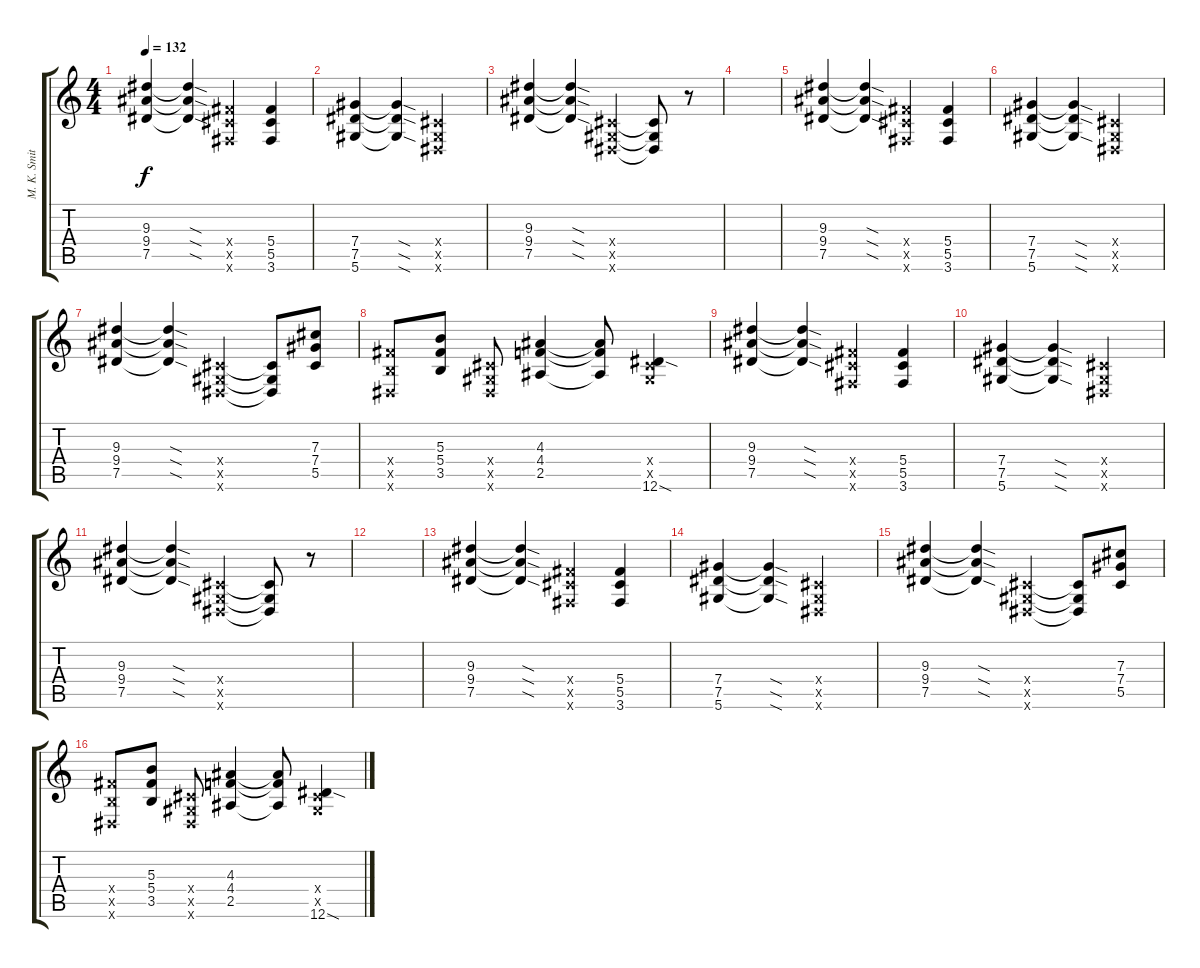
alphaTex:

\track ("M. K. Smith" "M. K. Smit") {instrument distortionguitar}
\staff {score tabs}
\tuning (Eb4 Bb3 Gb3 Db3 Ab2 Eb2) {hide}
\ts (4 4)
\tempo 132
\clef g2
\ks c
(9.3 9.4 7.5).4{dy f} (9.3{sod t} 9.4{sod t} 7.5{sod t}).4 (5.4{x} 5.5{x} 3.6{x}).4 (5.4 5.5 3.6).4 |
(7.4 7.5 5.6).4 (7.4{sod t} 7.5{sod t} 5.6{sod t}).4 (0.4{x} 0.5{x} 0.6{x}).2 |
(9.3 9.4 7.5).4 (9.3{sod t} 9.4{sod t} 7.5{sod t}).4 (0.4{x} 0.5{x} 0.6{x}).4 (0.4{t} 0.5{t} 0.6{t}).8 r.8 |
|
(9.3 9.4 7.5).4 (9.3{sod t} 9.4{sod t} 7.5{sod t}).4 (5.4{x} 5.5{x} 3.6{x}).4 (5.4 5.5 3.6).4 |
(7.4 7.5 5.6).4 (7.4{sod t} 7.5{sod t} 5.6{sod t}).4 (0.4{x} 0.5{x} 0.6{x}).2 |
(9.3 9.4 7.5).4 (9.3{sod t} 9.4{sod t} 7.5{sod t}).4 (0.4{x} 0.5{x} 0.6{x}).4 (0.4{t} 0.5{t} 0.6{t}).8 (7.3 7.4 5.5).8 |
(5.4{x} 3.5{x} 0.6{x}).8 (5.3 5.4 3.5).8 (0.4{x} 0.5{x} 0.6{x}).8 (4.3 4.4 2.5).4 (4.3{t} 4.4{t} 2.5{t}).8 (0.4{x} 0.5{x} 12.6{sod}).4 |
(9.3 9.4 7.5).4 (9.3{sod t} 9.4{sod t} 7.5{sod t}).4 (5.4{x} 5.5{x} 3.6{x}).4 (5.4 5.5 3.6).4 |
(7.4 7.5 5.6).4 (7.4{sod t} 7.5{sod t} 5.6{sod t}).4 (0.4{x} 0.5{x} 0.6{x}).2 |
(9.3 9.4 7.5).4 (9.3{sod t} 9.4{sod t} 7.5{sod t}).4 (0.4{x} 0.5{x} 0.6{x}).4 (0.4{t} 0.5{t} 0.6{t}).8 r.8 |
|
(9.3 9.4 7.5).4 (9.3{sod t} 9.4{sod t} 7.5{sod t}).4 (5.4{x} 5.5{x} 3.6{x}).4 (5.4 5.5 3.6).4 |
(7.4 7.5 5.6).4 (7.4{sod t} 7.5{sod t} 5.6{sod t}).4 (0.4{x} 0.5{x} 0.6{x}).2 |
(9.3 9.4 7.5).4 (9.3{sod t} 9.4{sod t} 7.5{sod t}).4 (0.4{x} 0.5{x} 0.6{x}).4 (0.4{t} 0.5{t} 0.6{t}).8 (7.3 7.4 5.5).8 |
(5.4{x} 3.5{x} 0.6{x}).8 (5.3 5.4 3.5).8 (0.4{x} 0.5{x} 0.6{x}).8 (4.3 4.4 2.5).4 (4.3{t} 4.4{t} 2.5{t}).8 (0.4{x} 0.5{x} 12.6{sod}).4
